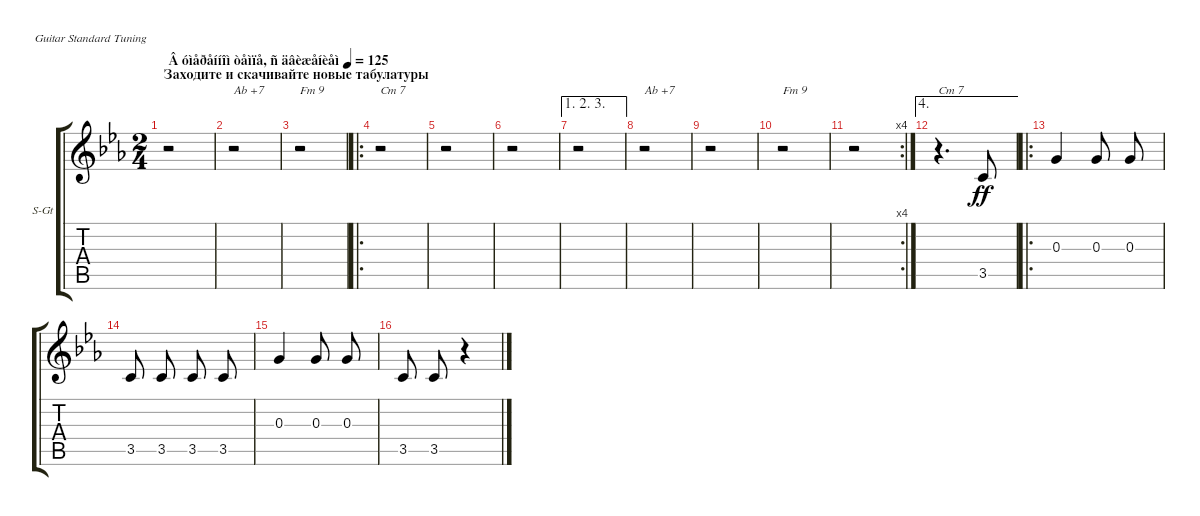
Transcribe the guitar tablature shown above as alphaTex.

\bracketExtendMode groupsimilarinstruments
\firstSystemTrackNameOrientation horizontal
\otherSystemsTrackNameOrientation horizontal
\track ("Вокал" "S-Gt") {instrument accordion}
\staff {score tabs}
\tuning (E4 B3 G3 D3 A2 E2)
\displaytranspose 12
\ts (2 4)
\beaming (8 2 2)
\section ("" "Заходите и скачивайте новые табулатуры")
\tempo (125 "Â óìåðåííîì òåìïå, ñ äâèæåíèåì")
\clef g2
\ks cminor
r.2{dy ff instrument accordion} |
r.2{txt "Ab +7"} |
r.2{txt "Fm 9"} |
\ro
r.2{txt "Cm 7"} |
r.2 |
r.2 |
\ae (1 2 3)
r.2 |
r.2{txt "Ab +7"} |
r.2 |
r.2{txt "Fm 9"} |
\rc 4
r.2 |
\ae 4
r.4{d txt "Cm 7"} 3.5.8 |
\ro
0.3.4 0.3.8{beam split} 0.3.8 |
3.5.8{beam split} 3.5.8 3.5.8{beam split} 3.5.8 |
0.3.4 0.3.8{beam split} 0.3.8 |
3.5.8{beam split} 3.5.8 r.4
